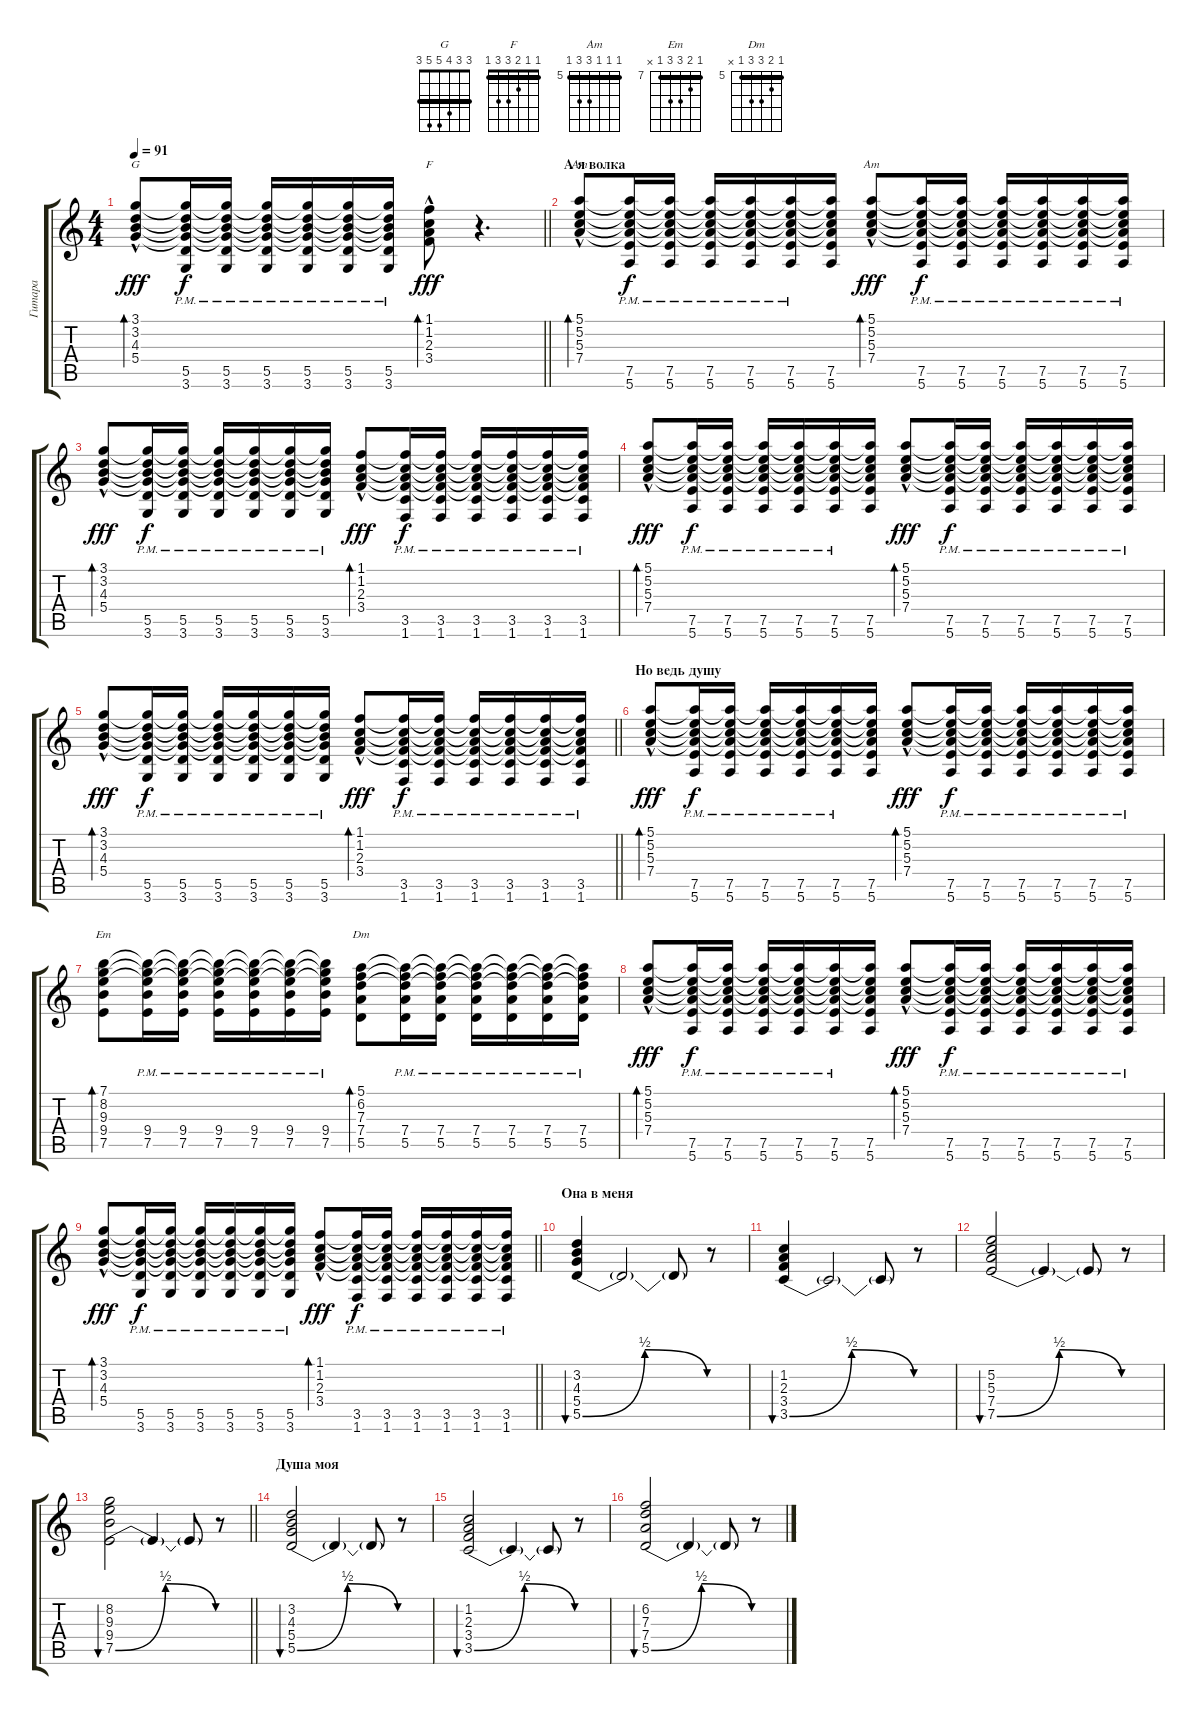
\track ("Гитара" "Гитара") {instrument electricguitarjazz}
\staff {score tabs}
\tuning (E4 B3 G3 D3 A2 E2) {hide}
\chord ("G" 3 3 4 5 5 3) {barre 3}
\chord ("F" 1 1 2 3 3 1) {barre 1}
\chord ("Am" 0 1 2 2 x x)
\chord ("Am" 5 5 5 7 7 5) {firstfret 5 barre 5}
\chord ("Em" 7 8 9 9 7 x) {firstfret 7 barre 7}
\chord ("Dm" 5 6 7 7 5 x) {firstfret 5 barre 5}
\ts (4 4)
\tempo 91
\clef g2
\barLineRight lightlight
\ks c
(3.1 3.2 4.3 5.4{hac}).8{bd 60 ch "G" dy fff} (3.1{t} 3.2{t} 4.3{t} 5.4{t} 5.5{pm} 3.6{pm}).16{dy f} (3.1{t} 3.2{t} 4.3{t} 5.4{t} 5.5{pm} 3.6{pm}).16 (3.1{t} 3.2{t} 4.3{t} 5.4{t} 5.5{pm} 3.6{pm}).16 (3.1{t} 3.2{t} 4.3{t} 5.4{t} 5.5{pm} 3.6{pm}).16 (3.1{t} 3.2{t} 4.3{t} 5.4{t} 5.5{pm} 3.6{pm}).16 (3.1{t} 3.2{t} 4.3{t} 5.4{t} 5.5{pm} 3.6{pm}).16 (1.1 1.2 2.3 3.4{hac}).8{bd 60 ch "F" dy fff} r.4{d} |
\section ("" "А я волка")
(5.1 5.2 5.3{hac} 7.4).8{bd 60 ch "Am"} (5.1{t} 5.2{t} 5.3{t} 7.4{t} 7.5{pm} 5.6{pm}).16{dy f} (5.1{t} 5.2{t} 5.3{t} 7.4{t} 7.5{pm} 5.6{pm}).16 (5.1{t} 5.2{t} 5.3{t} 7.4{t} 7.5{pm} 5.6{pm}).16 (5.1{t} 5.2{t} 5.3{t} 7.4{t} 7.5{pm} 5.6{pm}).16 (5.1{t} 5.2{t} 5.3{t} 7.4{t} 7.5{pm} 5.6{pm}).16 (5.1{t} 5.2{t} 5.3{t} 7.4{t} 7.5 5.6).16 (5.1 5.2 5.3{hac} 7.4).8{bd 60 ch "Am" dy fff} (5.1{t} 5.2{t} 5.3{t} 7.4{t} 7.5{pm} 5.6{pm}).16{dy f} (5.1{t} 5.2{t} 5.3{t} 7.4{t} 7.5{pm} 5.6{pm}).16 (5.1{t} 5.2{t} 5.3{t} 7.4{t} 7.5{pm} 5.6{pm}).16 (5.1{t} 5.2{t} 5.3{t} 7.4{t} 7.5{pm} 5.6{pm}).16 (5.1{t} 5.2{t} 5.3{t} 7.4{t} 7.5{pm} 5.6{pm}).16 (5.1{t} 5.2{t} 5.3{t} 7.4{t} 7.5{pm} 5.6{pm}).16 |
(3.1 3.2 4.3 5.4{hac}).8{bd 60 dy fff} (3.1{t} 3.2{t} 4.3{t} 5.4{t} 5.5{pm} 3.6{pm}).16{dy f} (3.1{t} 3.2{t} 4.3{t} 5.4{t} 5.5{pm} 3.6{pm}).16 (3.1{t} 3.2{t} 4.3{t} 5.4{t} 5.5{pm} 3.6{pm}).16 (3.1{t} 3.2{t} 4.3{t} 5.4{t} 5.5{pm} 3.6{pm}).16 (3.1{t} 3.2{t} 4.3{t} 5.4{t} 5.5{pm} 3.6{pm}).16 (3.1{t} 3.2{t} 4.3{t} 5.4{t} 5.5{pm} 3.6{pm}).16 (1.1 1.2 2.3 3.4{hac}).8{bd 60 dy fff} (1.1{t} 1.2{t} 2.3{t} 3.4{t} 3.5{pm} 1.6{pm}).16{dy f} (1.1{t} 1.2{t} 2.3{t} 3.4{t} 3.5{pm} 1.6{pm}).16 (1.1{t} 1.2{t} 2.3{t} 3.4{t} 3.5{pm} 1.6{pm}).16 (1.1{t} 1.2{t} 2.3{t} 3.4{t} 3.5{pm} 1.6{pm}).16 (1.1{t} 1.2{t} 2.3{t} 3.4{t} 3.5{pm} 1.6{pm}).16 (1.1{t} 1.2{t} 2.3{t} 3.4{t} 3.5{pm} 1.6{pm}).16 |
(5.1 5.2 5.3{hac} 7.4).8{bd 60 dy fff} (5.1{t} 5.2{t} 5.3{t} 7.4{t} 7.5{pm} 5.6{pm}).16{dy f} (5.1{t} 5.2{t} 5.3{t} 7.4{t} 7.5{pm} 5.6{pm}).16 (5.1{t} 5.2{t} 5.3{t} 7.4{t} 7.5{pm} 5.6{pm}).16 (5.1{t} 5.2{t} 5.3{t} 7.4{t} 7.5{pm} 5.6{pm}).16 (5.1{t} 5.2{t} 5.3{t} 7.4{t} 7.5{pm} 5.6{pm}).16 (5.1{t} 5.2{t} 5.3{t} 7.4{t} 7.5 5.6).16 (5.1 5.2 5.3{hac} 7.4).8{bd 60 dy fff} (5.1{t} 5.2{t} 5.3{t} 7.4{t} 7.5{pm} 5.6{pm}).16{dy f} (5.1{t} 5.2{t} 5.3{t} 7.4{t} 7.5{pm} 5.6{pm}).16 (5.1{t} 5.2{t} 5.3{t} 7.4{t} 7.5{pm} 5.6{pm}).16 (5.1{t} 5.2{t} 5.3{t} 7.4{t} 7.5{pm} 5.6{pm}).16 (5.1{t} 5.2{t} 5.3{t} 7.4{t} 7.5{pm} 5.6{pm}).16 (5.1{t} 5.2{t} 5.3{t} 7.4{t} 7.5{pm} 5.6{pm}).16 |
\barLineRight lightlight
(3.1 3.2 4.3 5.4{hac}).8{bd 60 dy fff} (3.1{t} 3.2{t} 4.3{t} 5.4{t} 5.5{pm} 3.6{pm}).16{dy f} (3.1{t} 3.2{t} 4.3{t} 5.4{t} 5.5{pm} 3.6{pm}).16 (3.1{t} 3.2{t} 4.3{t} 5.4{t} 5.5{pm} 3.6{pm}).16 (3.1{t} 3.2{t} 4.3{t} 5.4{t} 5.5{pm} 3.6{pm}).16 (3.1{t} 3.2{t} 4.3{t} 5.4{t} 5.5{pm} 3.6{pm}).16 (3.1{t} 3.2{t} 4.3{t} 5.4{t} 5.5{pm} 3.6{pm}).16 (1.1 1.2 2.3 3.4{hac}).8{bd 60 dy fff} (1.1{t} 1.2{t} 2.3{t} 3.4{t} 3.5{pm} 1.6{pm}).16{dy f} (1.1{t} 1.2{t} 2.3{t} 3.4{t} 3.5{pm} 1.6{pm}).16 (1.1{t} 1.2{t} 2.3{t} 3.4{t} 3.5{pm} 1.6{pm}).16 (1.1{t} 1.2{t} 2.3{t} 3.4{t} 3.5{pm} 1.6{pm}).16 (1.1{t} 1.2{t} 2.3{t} 3.4{t} 3.5{pm} 1.6{pm}).16 (1.1{t} 1.2{t} 2.3{t} 3.4{t} 3.5{pm} 1.6{pm}).16 |
\section ("" "Но ведь душу")
(5.1 5.2 5.3{hac} 7.4).8{bd 60 dy fff} (5.1{t} 5.2{t} 5.3{t} 7.4{t} 7.5{pm} 5.6{pm}).16{dy f} (5.1{t} 5.2{t} 5.3{t} 7.4{t} 7.5{pm} 5.6{pm}).16 (5.1{t} 5.2{t} 5.3{t} 7.4{t} 7.5{pm} 5.6{pm}).16 (5.1{t} 5.2{t} 5.3{t} 7.4{t} 7.5{pm} 5.6{pm}).16 (5.1{t} 5.2{t} 5.3{t} 7.4{t} 7.5{pm} 5.6{pm}).16 (5.1{t} 5.2{t} 5.3{t} 7.4{t} 7.5 5.6).16 (5.1 5.2 5.3{hac} 7.4).8{bd 60 dy fff} (5.1{t} 5.2{t} 5.3{t} 7.4{t} 7.5{pm} 5.6{pm}).16{dy f} (5.1{t} 5.2{t} 5.3{t} 7.4{t} 7.5{pm} 5.6{pm}).16 (5.1{t} 5.2{t} 5.3{t} 7.4{t} 7.5{pm} 5.6{pm}).16 (5.1{t} 5.2{t} 5.3{t} 7.4{t} 7.5{pm} 5.6{pm}).16 (5.1{t} 5.2{t} 5.3{t} 7.4{t} 7.5{pm} 5.6{pm}).16 (5.1{t} 5.2{t} 5.3{t} 7.4{t} 7.5{pm} 5.6{pm}).16 |
(7.1 8.2 9.3 9.4 7.5).8{bd 120 ch "Em"} (7.1{t} 8.2{t} 9.3{t} 9.4{pm} 7.5{pm}).16 (7.1{t} 8.2{t} 9.3{t} 9.4{pm} 7.5{pm}).16 (7.1{t} 8.2{t} 9.3{t} 9.4{pm} 7.5{pm}).16 (7.1{t} 8.2{t} 9.3{t} 9.4{pm} 7.5{pm}).16 (7.1{t} 8.2{t} 9.3{t} 9.4{pm} 7.5{pm}).16 (7.1{t} 8.2{t} 9.3{t} 9.4{pm} 7.5{pm}).16 (5.1 6.2 7.3 7.4 5.5).8{bd 120 ch "Dm"} (5.1{t} 6.2{t} 7.3{t} 7.4{pm} 5.5{pm}).16 (5.1{t} 6.2{t} 7.3{t} 7.4{pm} 5.5{pm}).16 (5.1{t} 6.2{t} 7.3{t} 7.4{pm} 5.5{pm}).16 (5.1{t} 6.2{t} 7.3{t} 7.4{pm} 5.5{pm}).16 (5.1{t} 6.2{t} 7.3{t} 7.4{pm} 5.5{pm}).16 (5.1{t} 6.2{t} 7.3{t} 7.4{pm} 5.5{pm}).16 |
(5.1 5.2 5.3{hac} 7.4).8{bd 60 dy fff} (5.1{t} 5.2{t} 5.3{t} 7.4{t} 7.5{pm} 5.6{pm}).16{dy f} (5.1{t} 5.2{t} 5.3{t} 7.4{t} 7.5{pm} 5.6{pm}).16 (5.1{t} 5.2{t} 5.3{t} 7.4{t} 7.5{pm} 5.6{pm}).16 (5.1{t} 5.2{t} 5.3{t} 7.4{t} 7.5{pm} 5.6{pm}).16 (5.1{t} 5.2{t} 5.3{t} 7.4{t} 7.5{pm} 5.6{pm}).16 (5.1{t} 5.2{t} 5.3{t} 7.4{t} 7.5 5.6).16 (5.1 5.2 5.3{hac} 7.4).8{bd 60 dy fff} (5.1{t} 5.2{t} 5.3{t} 7.4{t} 7.5{pm} 5.6{pm}).16{dy f} (5.1{t} 5.2{t} 5.3{t} 7.4{t} 7.5{pm} 5.6{pm}).16 (5.1{t} 5.2{t} 5.3{t} 7.4{t} 7.5{pm} 5.6{pm}).16 (5.1{t} 5.2{t} 5.3{t} 7.4{t} 7.5{pm} 5.6{pm}).16 (5.1{t} 5.2{t} 5.3{t} 7.4{t} 7.5{pm} 5.6{pm}).16 (5.1{t} 5.2{t} 5.3{t} 7.4{t} 7.5{pm} 5.6{pm}).16 |
\barLineRight lightlight
(3.1 3.2 4.3 5.4{hac}).8{bd 60 dy fff} (3.1{t} 3.2{t} 4.3{t} 5.4{t} 5.5{pm} 3.6{pm}).16{dy f} (3.1{t} 3.2{t} 4.3{t} 5.4{t} 5.5{pm} 3.6{pm}).16 (3.1{t} 3.2{t} 4.3{t} 5.4{t} 5.5{pm} 3.6{pm}).16 (3.1{t} 3.2{t} 4.3{t} 5.4{t} 5.5{pm} 3.6{pm}).16 (3.1{t} 3.2{t} 4.3{t} 5.4{t} 5.5{pm} 3.6{pm}).16 (3.1{t} 3.2{t} 4.3{t} 5.4{t} 5.5{pm} 3.6{pm}).16 (1.1 1.2 2.3 3.4{hac}).8{bd 60 dy fff} (1.1{t} 1.2{t} 2.3{t} 3.4{t} 3.5{pm} 1.6{pm}).16{dy f} (1.1{t} 1.2{t} 2.3{t} 3.4{t} 3.5{pm} 1.6{pm}).16 (1.1{t} 1.2{t} 2.3{t} 3.4{t} 3.5{pm} 1.6{pm}).16 (1.1{t} 1.2{t} 2.3{t} 3.4{t} 3.5{pm} 1.6{pm}).16 (1.1{t} 1.2{t} 2.3{t} 3.4{t} 3.5{pm} 1.6{pm}).16 (1.1{t} 1.2{t} 2.3{t} 3.4{t} 3.5{pm} 1.6{pm}).16 |
\section ("" "Она в меня")
(3.2 4.3 5.4 5.5{be (bendrelease 0 0 30 2 45 2 60 0)}).4{bu 120 volume 10 instrument overdrivenguitar} 5.5{t}.2 5.5{t}.8 r.8 |
(1.2 2.3 3.4 3.5{be (bendrelease 0 0 30 2 45 2 60 0)}).4{bu 120} 3.5{t}.2 3.5{t}.8 r.8 |
(5.2 5.3 7.4 7.5{be (bendrelease 0 0 30 2 45 2 60 0)}).2{bu 120} 7.5{t}.4 7.5{t}.8 r.8 |
\barLineRight lightlight
(8.2 9.3 9.4 7.5{be (bendrelease 0 0 30 2 45 2 60 0)}).2{bu 120} 7.5{t}.4 7.5{t}.8 r.8 |
\section ("" "Душа моя")
(3.2 4.3 5.4 5.5{be (bendrelease 0 0 30 2 45 2 60 0)}).2{bu 120} 5.5{t}.4 5.5{t}.8 r.8 |
(1.2 2.3 3.4 3.5{be (bendrelease 0 0 30 2 45 2 60 0)}).2{bu 120} 3.5{t}.4 3.5{t}.8 r.8 |
(6.2 7.3 7.4 5.5{be (bendrelease 0 0 30 2 45 2 60 0)}).2{bu 120} 5.5{t}.4 5.5{t}.8 r.8
